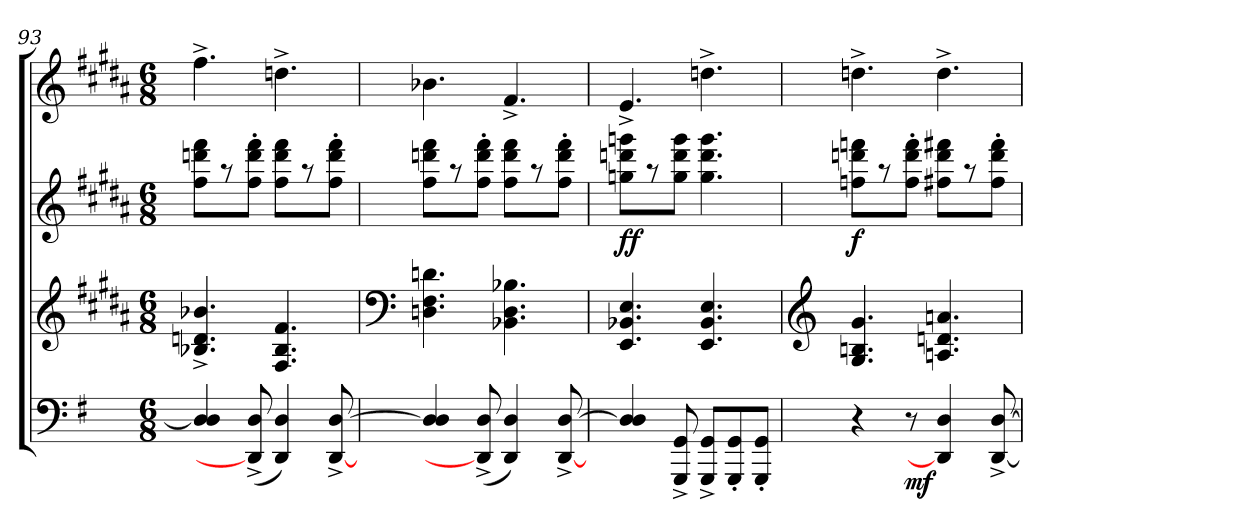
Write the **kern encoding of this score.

**kern	**dynam	**kern	**kern	**dynam	**kern
*part3	*part3	*part2	*part2	*part2	*part1
*staff4	*staff4	*staff3	*staff2	*staff2/3	*staff1
*clefF4	*	*clefG2	*clefG2	*	*clefG2
*k[f#]	*	*k[f#c#g#d#a#]	*k[f#c#g#d#a#]	*	*k[f#c#g#d#a#]
*M6/8	*	*M6/8	*M6/8	*	*M6/8
=93	=93	=93	=93	=93	=93
4D/] 4D/	.	4.B-X/^> 4.dn/^> 4.b-X/^>	8ff#\ 8dddn\ 8fff#\L	.	4.ff#^>\
.	.	.	8r	.	.
(<8DD/]^> 8D/^>	.	.	8ff#\'> 8ddd\'> 8fff#\'>J	.	.
4DD/ 4D/)	.	4.F#/ 4.B-/ 4.f#/	8ff#\ 8ddd\ 8fff#\L	.	4.ddn^>\
.	.	.	8r	.	.
[<8DD/^> [>8D/^>	.	.	8ff#\'> 8ddd\'> 8fff#\'>J	.	.
=94	=94	=94	=94	=94	=94
*	*	*clefF4	*	*	*
4D/] 4D/	.	4.Dn\ 4.F#\ 4.dn\	8ff#\ 8dddn\ 8fff#\L	.	4.b-X\
.	.	.	8r	.	.
(<8DD/]^> 8D/^>	.	.	8ff#\'> 8ddd\'> 8fff#\'>J	.	.
4DD/ 4D/)	.	4.BB-X\ 4.D\ 4.B-X\	8ff#\ 8ddd\ 8fff#\L	.	4.f#^>/
.	.	.	8r	.	.
[<8DD/^> [>8D/^>	.	.	8ff#\'> 8ddd\'> 8fff#\'>J	.	.
=95	=95	=95	=95	=95	=95
!	!	!	!	!LO:DY:b	!
4D/] 4D/	.	4.EE/ 4.BB-X/ 4.E/	8ggn\ 8dddn\ 8gggn\L	ff	4.e^>/
.	.	.	8r	.	.
8GGG/^> 8GG/^>	.	.	8gg\ 8ddd\ 8ggg\J	.	.
8GGG/^> 8GG/^>L	.	4.EE/ 4.BB-/ 4.E/	4.gg\ 4.ddd\ 4.ggg\	.	4.ddn^>\
8GGG/'> 8GG/'>	.	.	.	.	.
8GGG/'> 8GG/'>J	.	.	.	.	.
=96	=96	=96	=96	=96	=96
*	*	*clefG2	*	*	*
!	!	!	!	!LO:DY:b	!
4r	.	4.G#/ 4.Bn/ 4.g#/	8ffn\ 8dddn\ 8fffn\L	f	4.ddn^>\
.	.	.	8r	.	.
!	!LO:DY:b	!	!	!	!
8r	mf	.	8ff\'> 8ddd\'> 8fff\'>J	.	.
4DD/] 4D/	.	4.An/ 4.dn/ 4.an/	8ff#X\ 8ddd\ 8fff#X\L	.	4.dd^>\
.	.	.	8r	.	.
[<8DD/^> [>8D/^>	.	.	8ff#\'> 8ddd\'> 8fff#\'>J	.	.
=	=	=	=	=	=
*-	*-	*-	*-	*-	*-
